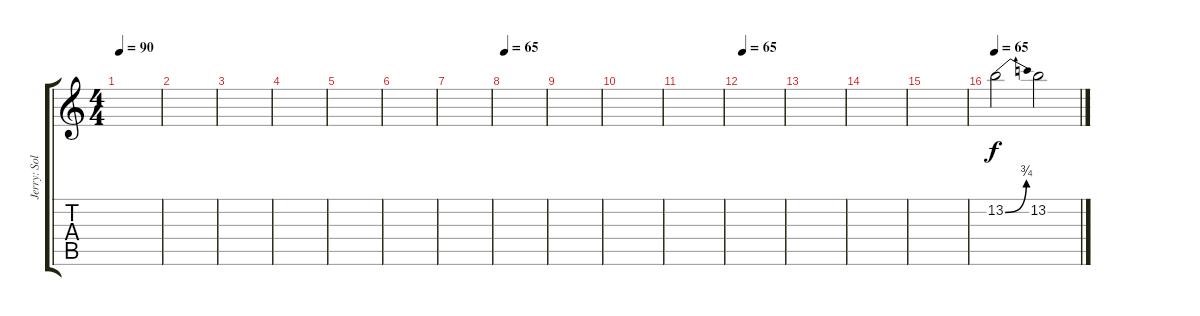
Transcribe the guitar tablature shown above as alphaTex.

\track ("Jerry: Solo" "Jerry: Sol") {instrument distortionguitar}
\staff {score tabs}
\tuning (Eb4 Bb3 Gb3 Db3 Ab2 Db2) {hide}
\ts (4 4)
\tempo 90
\clef g2
\ks c
|
|
|
|
|
|
|
\tempo 65
|
|
|
|
\tempo 65
|
|
|
|
\tempo 65
13.2{be (bend 0 0 60 3)}.2 13.2.2
